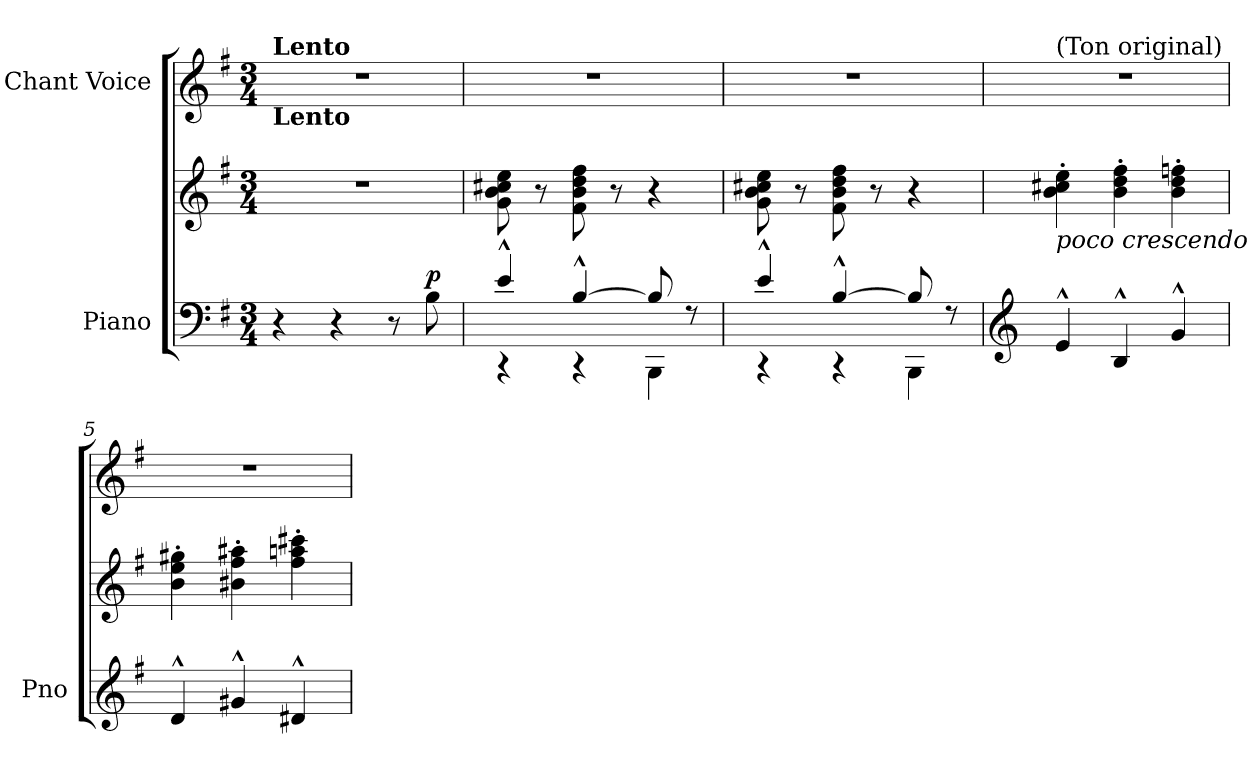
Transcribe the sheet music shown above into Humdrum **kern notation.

**kern	**kern	**dynam	**kern
*part2	*part2	*part2	*part1
*staff3	*staff2	*staff2/3	*staff1
*I"Piano	*	*	*I"Chant Voice
*I'Pno	*	*	*
*clefF4	*clefG2	*	*clefG2
*k[f#]	*k[f#]	*	*k[f#]
*M3/4	*M3/4	*	*M3/4
*MM48	*MM48	*	*MM48
=1	=1	=1	=1
!	!	!	!LO:TX:a:B:t=Lento
!	!	!	!LO:TX:b:B:t=Lento
4r	2.r	.	2.r
4r	.	.	.
8r	.	.	.
!	!	!LO:DY:a=2	!
8B\	.	p	.
=2	=2	=2	=2
*^	*	*	*
4e^^/	4r	8g\ 8b\ 8cc#X\ 8ee\	.	2.r
.	.	8r	.	.
[4B^^/	4r	8f#\ 8b\ 8dd\ 8ff#\	.	.
.	.	8r	.	.
8B/]	4BBB\	4r	.	.
8rF	.	.	.	.
=3	=3	=3	=3	=3
4e^^/	4r	8g\ 8b\ 8cc#X\ 8ee\	.	2.r
.	.	8r	.	.
[4B^^/	4r	8f#\ 8b\ 8dd\ 8ff#\	.	.
.	.	8r	.	.
8B/]	4BBB\	4r	.	.
8rF	.	.	.	.
*v	*v	*	*	*
=4	=4	=4	=4
*clefG2	*	*	*
!	!	!	!LO:TX:a:t=(Ton original)
!	!LO:TX:b:i:t=poco crescendo	!	!
4e^^/	4b\' 4cc#X\' 4ee\'	.	2.r
4B^^/	4b\' 4dd\' 4ff#\'	.	.
4g^^/	4b\' 4dd\' 4ffn\'	.	.
!!LO:LB:g=z
=5	=5	=5	=5
4d^^/	4b\' 4ee\' 4gg#X\'	.	2.r
4g#X^^/	4b#X\' 4ff#\' 4aa#X\'	.	.
4d#X^^/	4ff#\' 4aan\' 4ccc#X\'	.	.
=	=	=	=
*-	*-	*-	*-
